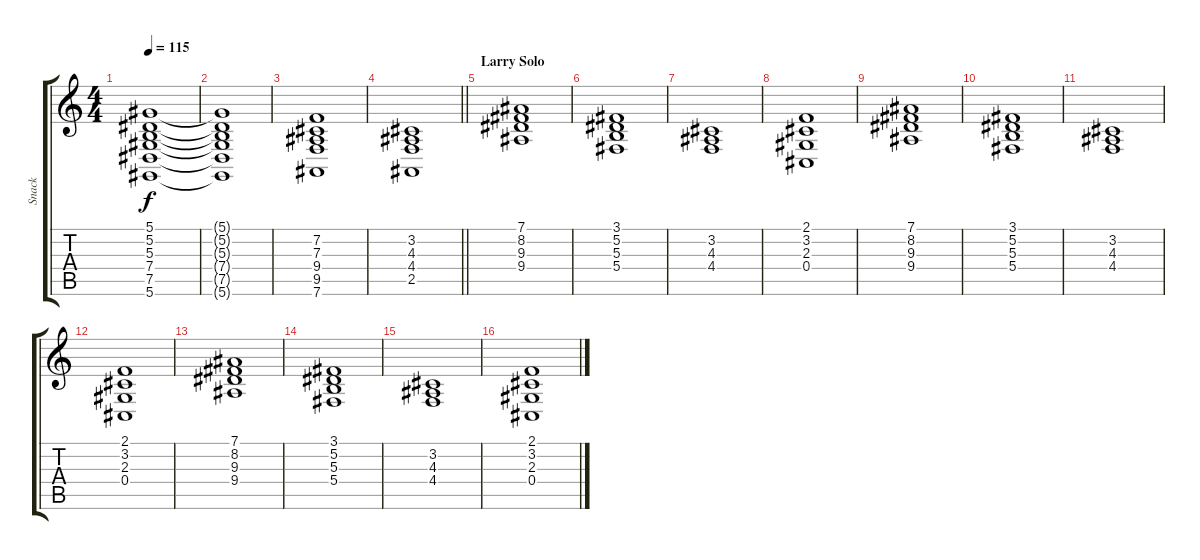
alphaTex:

\track ("Snack" "Snack") {instrument pad7halo}
\staff {score tabs}
\tuning (Eb4 Bb3 Gb3 Db3 Ab2 Eb2) {hide}
\ts (4 4)
\tempo 115
\clef g2
\ks c
(5.1 5.2 5.3 7.4 7.5 5.6).1{dy f} |
(5.1{t} 5.2{t} 5.3{t} 7.4{t} 7.5{t} 5.6{t}).1 |
(7.2 7.3 9.4 9.5 7.6).1 |
\barLineRight lightlight
(3.2 4.3 4.4 2.5).1 |
\section ("" "Larry Solo")
(7.1 8.2 9.3 9.4).1 |
(3.1 5.2 5.3 5.4).1 |
(3.2 4.3 4.4).1 |
(2.1 3.2 2.3 0.4).1 |
(7.1 8.2 9.3 9.4).1 |
(3.1 5.2 5.3 5.4).1 |
(3.2 4.3 4.4).1 |
(2.1 3.2 2.3 0.4).1 |
(7.1 8.2 9.3 9.4).1 |
(3.1 5.2 5.3 5.4).1 |
(3.2 4.3 4.4).1 |
(2.1 3.2 2.3 0.4).1
